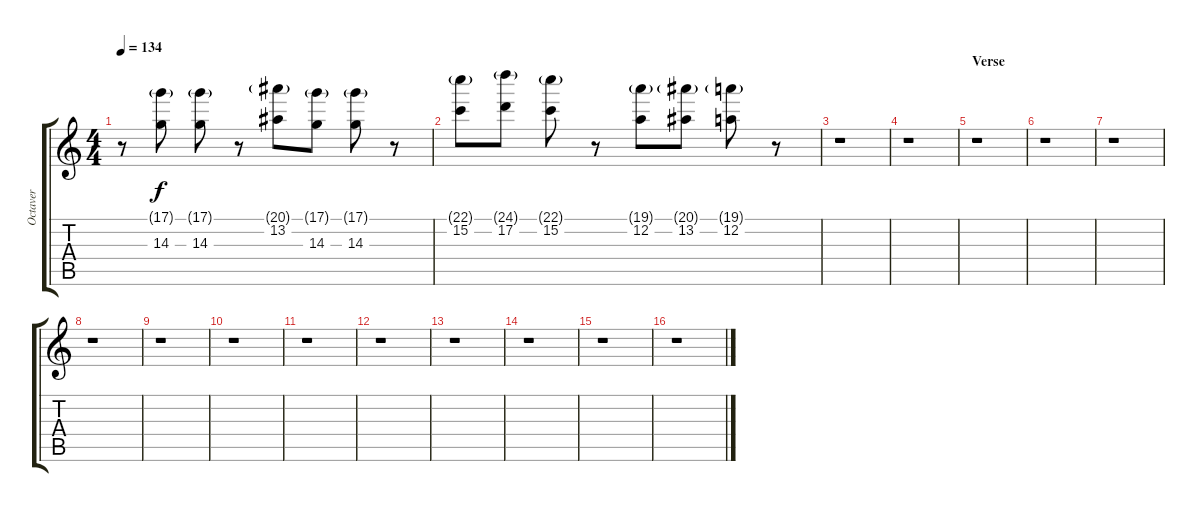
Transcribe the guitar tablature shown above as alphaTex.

\track ("Octaver" "Octaver") {instrument overdrivenguitar}
\staff {score tabs}
\tuning (D4 A3 F3 C3 G2 D2) {hide}
\ts (4 4)
\tempo 134
\clef g2
\ks c
r.8{dy f} (17.1{g} 14.3).8 (17.1{g} 14.3).8 r.8 (20.1{g} 13.2).8 (17.1{g} 14.3).8 (17.1{g} 14.3).8 r.8 |
(22.1{g} 15.2).8 (24.1{g} 17.2).8 (22.1{g} 15.2).8 r.8 (19.1{g} 12.2).8 (20.1{g} 13.2).8 (19.1{g} 12.2).8 r.8 |
r.1 |
r.1 |
\section ("" "Verse")
r.1 |
r.1 |
r.1 |
r.1 |
r.1 |
r.1 |
r.1 |
r.1 |
r.1 |
r.1 |
r.1 |
r.1
